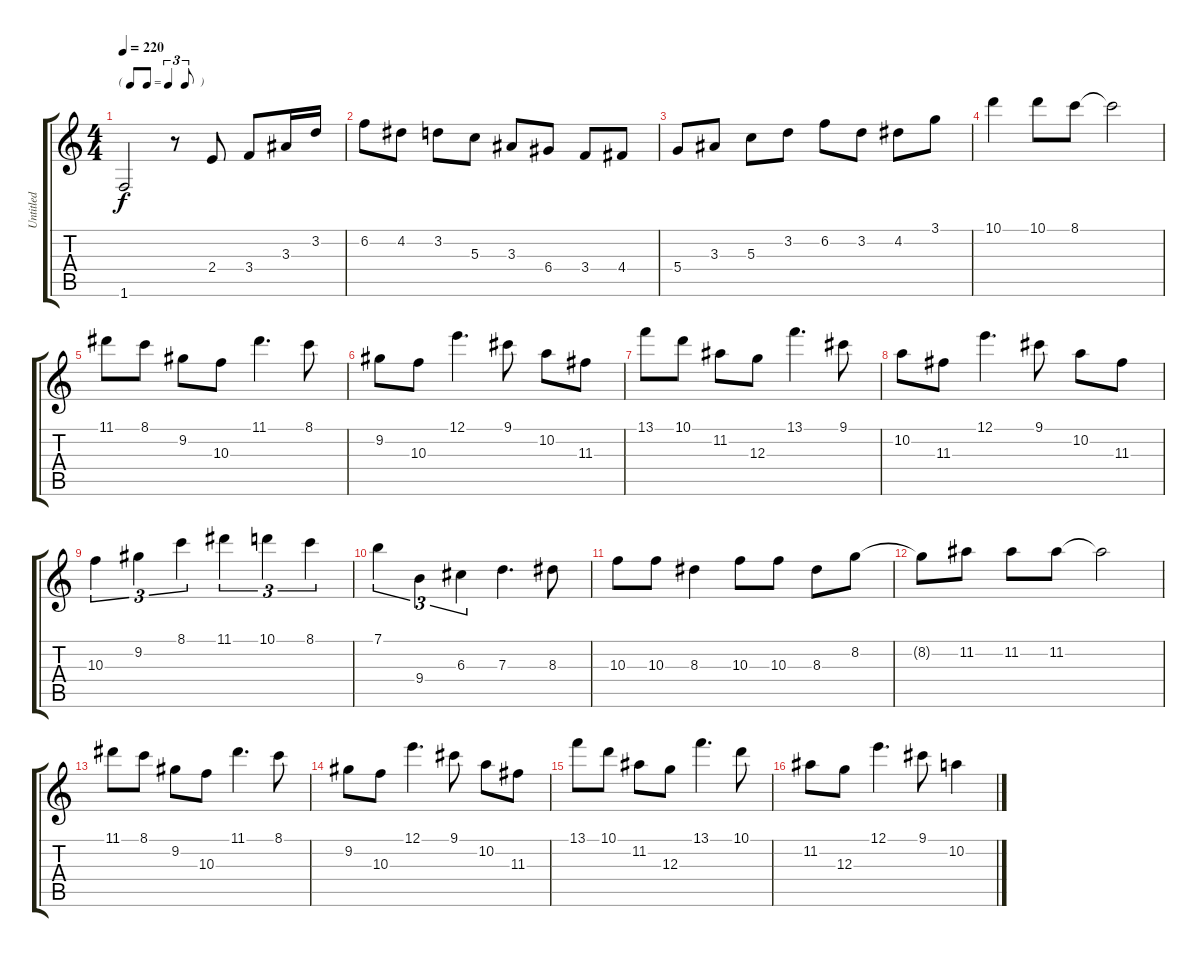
\track ("Untitled" "Untitled") {instrument acousticguitarnylon}
\staff {score tabs}
\tuning (E4 B3 G3 D3 A2 E2) {hide}
\ts (4 4)
\tf triplet8th
\tempo 220
\clef g2
\ks c
1.6.2{dy f} r.8 2.4.8 3.4.8 3.3.16 3.2.16 |
6.2.8 4.2.8 3.2.8 5.3.8 3.3.8 6.4.8 3.4.8 4.4.8 |
5.4.8 3.3.8 5.3.8 3.2.8 6.2.8 3.2.8 4.2.8 3.1.8 |
10.1.4 10.1.8 8.1.8 8.1{t}.2 |
11.1.8 8.1.8 9.2.8 10.3.8 11.1.4{d} 8.1.8 |
9.2.8 10.3.8 12.1.4{d} 9.1.8 10.2.8 11.3.8 |
13.1.8 10.1.8 11.2.8 12.3.8 13.1.4{d} 9.1.8 |
10.2.8 11.3.8 12.1.4{d} 9.1.8 10.2.8 11.3.8 |
10.3.4{tu (3 2)} 9.2.4{tu (3 2)} 8.1.4{tu (3 2)} 11.1.4{tu (3 2)} 10.1.4{tu (3 2)} 8.1.4{tu (3 2)} |
7.1.4{tu (3 2)} 9.4.4{tu (3 2)} 6.3.4{tu (3 2)} 7.3.4{d} 8.3.8 |
10.3.8 10.3.8 8.3.4 10.3.8 10.3.8 8.3.8 8.2.8 |
8.2{t}.8 11.2.8 11.2.8 11.2.8 11.2{t}.2 |
11.1.8 8.1.8 9.2.8 10.3.8 11.1.4{d} 8.1.8 |
9.2.8 10.3.8 12.1.4{d} 9.1.8 10.2.8 11.3.8 |
13.1.8 10.1.8 11.2.8 12.3.8 13.1.4{d} 10.1.8 |
11.2.8 12.3.8 12.1.4{d} 9.1.8 10.2.4
